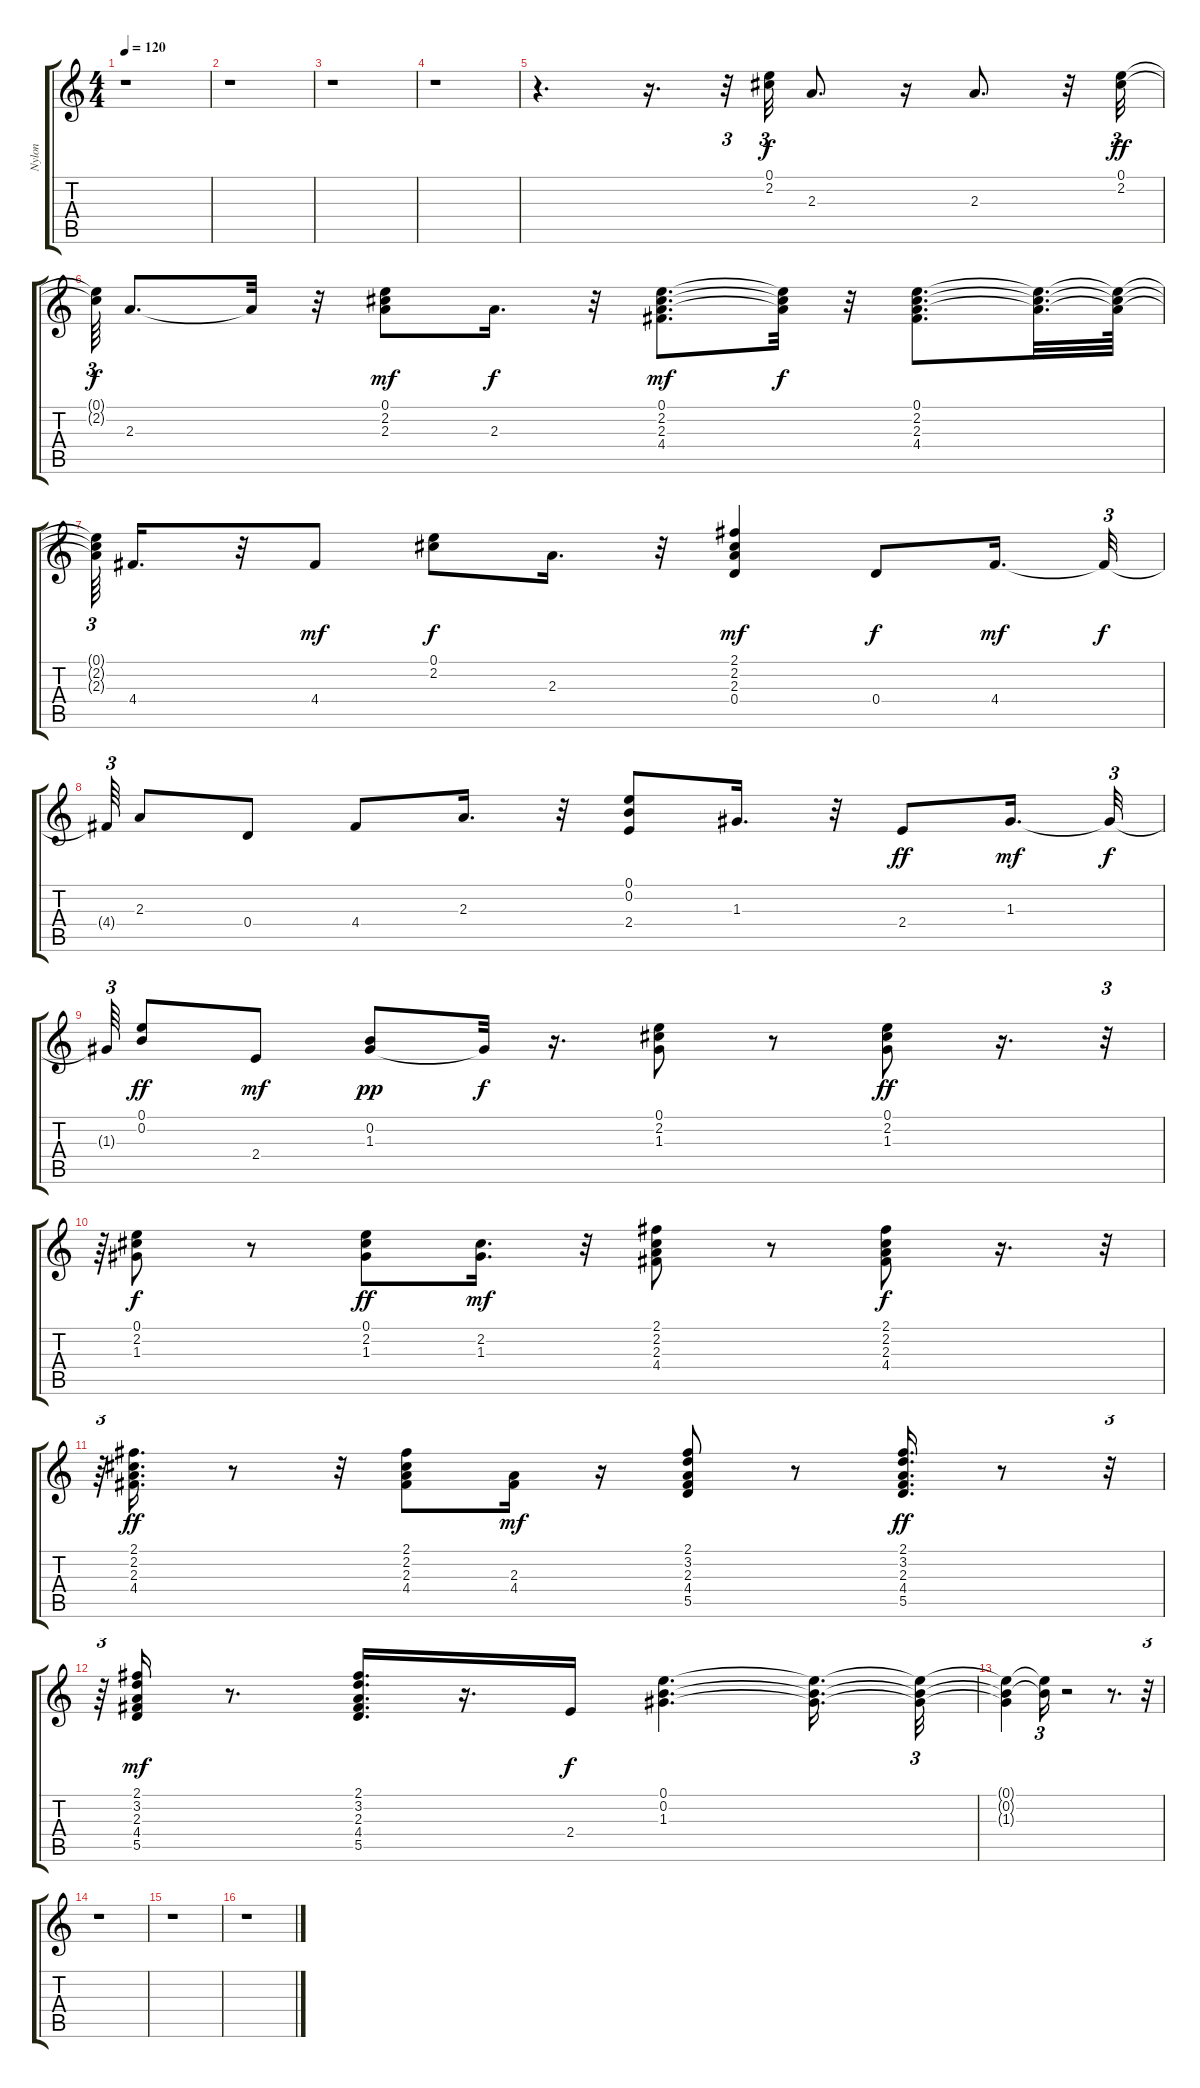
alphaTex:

\track ("Nylon" "Nylon") {instrument acousticguitarnylon}
\staff {score tabs}
\tuning (E4 B3 G3 D3 A2 E2) {hide}
\ts (4 4)
\tempo 120
\clef g2
\ks c
r.1{dy f} |
r.1 |
r.1 |
r.1 |
r.4{d} r.16{d} r.32{tu (3 2)} (0.1 2.2).32{tu (3 2)} 2.3.8{d} r.16 2.3.8{d} r.32 (0.1 2.2).32{tu (3 2) dy ff} |
(0.1{t} 2.2{t}).64{tu (3 2) dy f} 2.3.8{d} 2.3{t}.32 r.32 (0.1 2.2 2.3).8{dy mf} 2.3.16{d dy f} r.32 (0.1 2.2 2.3 4.4).8{d dy mf} (0.1{t} 2.2{t} 2.3{t}).32{dy f} r.32 (0.1 2.2 2.3 4.4).8{d} (0.1{t} 2.2{t} 2.3{t}).32{d} (0.1{t} 2.2{t} 2.3{t}).64 |
(0.1{t} 2.2{t} 2.3{t}).64{tu (3 2)} 4.4.16{d} r.32 4.4.8{dy mf} (0.1 2.2).8{dy f} 2.3.16{d} r.32 (2.1 2.2 2.3 0.4).4{dy mf} 0.4.8{dy f} 4.4.16{d dy mf} 4.4{t}.32{tu (3 2) dy f} |
4.4{t}.64{tu (3 2)} 2.3.8 0.4.8 4.4.8 2.3.16{d} r.32 (0.1 0.2 2.4).8 1.3.16{d} r.32 2.4.8{dy ff} 1.3.16{d dy mf} 1.3{t}.32{tu (3 2) dy f} |
1.3{t}.64{tu (3 2)} (0.1 0.2).8{dy ff} 2.4.8{dy mf} (0.2 1.3).8{dy pp} 1.3{t}.32{dy f} r.16{d} (0.1 2.2 1.3).8 r.8 (0.1 2.2 1.3).8{dy ff} r.16{d} r.32{tu (3 2)} |
r.64{tu (3 2)} (0.1 2.2 1.3).8{dy f} r.8 (0.1 2.2 1.3).8{dy ff} (2.2 1.3).16{d dy mf} r.32 (2.1 2.2 2.3 4.4).8 r.8 (2.1 2.2 2.3 4.4).8{dy f} r.16{d} r.32{tu (3 2)} |
r.64{tu (3 2)} (2.1 2.2 2.3 4.4).16{d dy ff} r.8 r.32 (2.1 2.2 2.3 4.4).8 (2.3 4.4).16{dy mf} r.16 (2.1 3.2 2.3 4.4 5.5).8 r.8 (2.1 3.2 2.3 4.4 5.5).16{d dy ff} r.8 r.32{tu (3 2)} |
r.64{tu (3 2)} (2.1 3.2 2.3 4.4 5.5).16{dy mf} r.8{d} (2.1 3.2 2.3 4.4 5.5).16{d} r.16{d} 2.4.16{dy f} (0.1 0.2 1.3).4{d} (0.1{t} 0.2{t} 1.3{t}).16{d} (0.1{t} 0.2{t} 1.3{t}).32{tu (3 2)} |
(0.1{t} 0.2{t} 1.3{t}).4 (0.1{t} 0.2{t}).16{tu (3 2)} r.2 r.8{d} r.32{tu (3 2)} |
r.1 |
r.1 |
r.1
